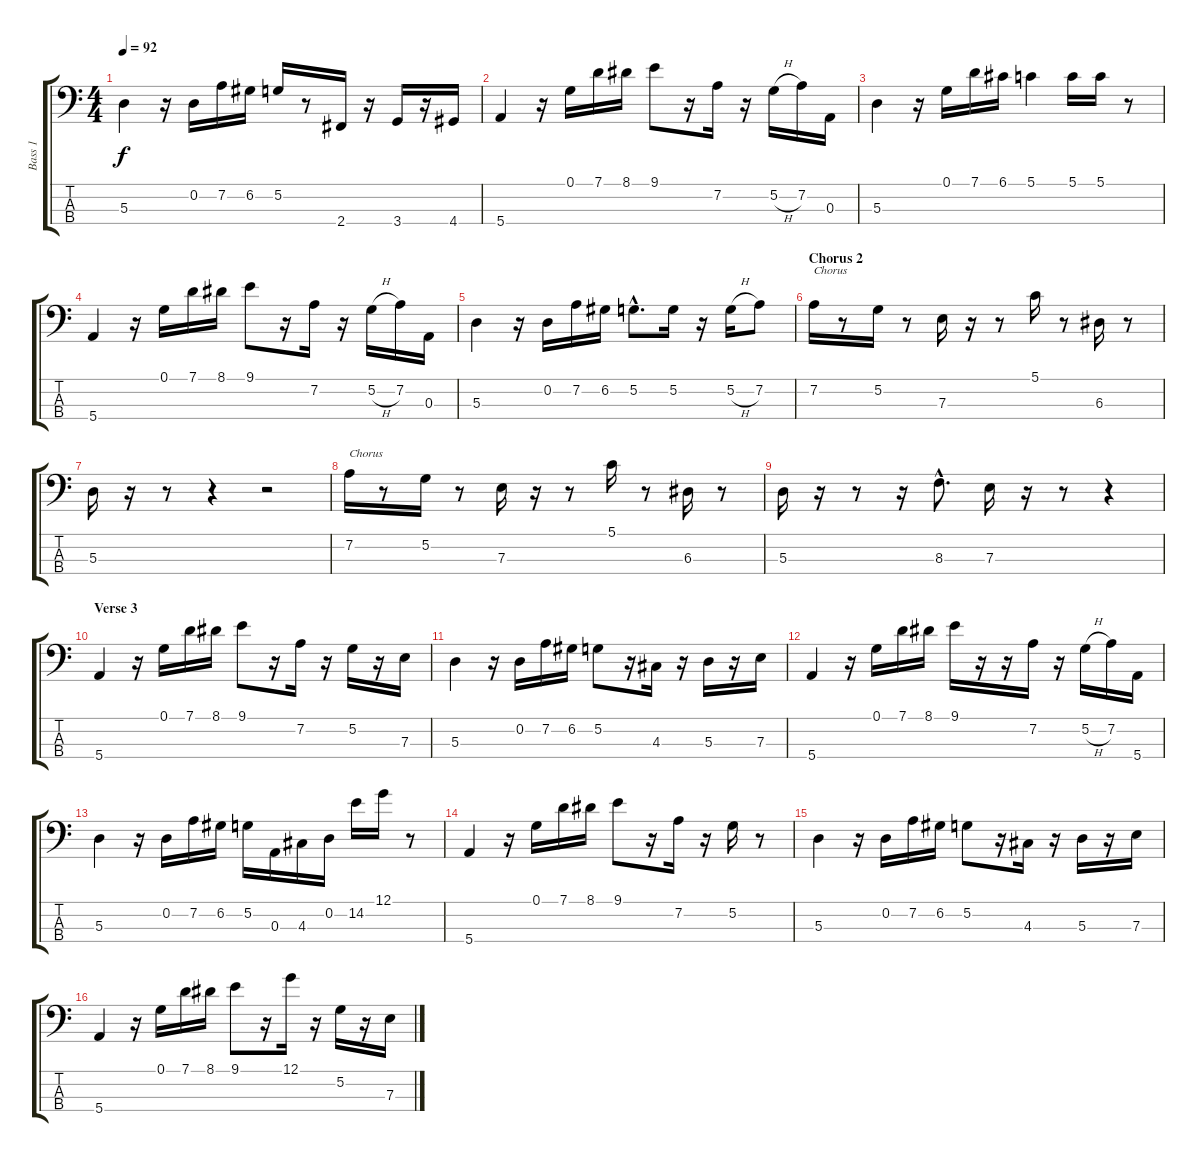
\track ("Bass 1" "Bass 1") {instrument electricbassfinger}
\staff {score tabs}
\tuning (G2 D2 A1 E1) {hide}
\ts (4 4)
\tempo 92
\clef f4
\ks c
5.3.4{dy f} r.16 0.2.16 7.2.16 6.2.16 5.2.16 r.8 2.4.16 r.16 3.4.16 r.16 4.4.16 |
5.4.4 r.16 0.1.16 7.1.16 8.1.16 9.1.8 r.16 7.2.16 r.16 5.2{h}.16 7.2.16 0.3.16 |
5.3.4 r.16 0.1.16 7.1.16 6.1.16 5.1.4 5.1.16 5.1.16 r.8 |
5.4.4 r.16 0.1.16 7.1.16 8.1.16 9.1.8 r.16 7.2.16 r.16 5.2{h}.16 7.2.16 0.3.16 |
5.3.4 r.16 0.2.16 7.2.16 6.2.16 5.2{hac}.8{d} 5.2.16 r.16 5.2{h}.16 7.2.8 |
\section ("" "Chorus 2")
7.2.16{txt "Chorus"} r.8 5.2.16 r.8 7.3.16 r.16 r.8 5.1.16 r.8 6.3.16 r.8 |
5.3.16 r.16 r.8 r.4 r.2 |
7.2.16{txt "Chorus"} r.8 5.2.16 r.8 7.3.16 r.16 r.8 5.1.16 r.8 6.3.16 r.8 |
5.3.16 r.16 r.8 r.16 8.3{hac}.8{d} 7.3.16 r.16 r.8 r.4 |
\section ("" "Verse 3")
5.4.4 r.16 0.1.16 7.1.16 8.1.16 9.1.8 r.16 7.2.16 r.16 5.2.16 r.16 7.3.16 |
5.3.4 r.16 0.2.16 7.2.16 6.2.16 5.2.8 r.16 4.3.16 r.16 5.3.16 r.16 7.3.16 |
5.4.4 r.16 0.1.16 7.1.16 8.1.16 9.1.16 r.16 r.16 7.2.16 r.16 5.2{h}.16 7.2.16 5.4.16 |
5.3.4 r.16 0.2.16 7.2.16 6.2.16 5.2.16 0.3.16 4.3.16 0.2.16 14.2.16 12.1.16 r.8 |
5.4.4 r.16 0.1.16 7.1.16 8.1.16 9.1.8 r.16 7.2.16 r.16 5.2.16 r.8 |
5.3.4 r.16 0.2.16 7.2.16 6.2.16 5.2.8 r.16 4.3.16 r.16 5.3.16 r.16 7.3.16 |
5.4.4 r.16 0.1.16 7.1.16 8.1.16 9.1.8 r.16 12.1.16 r.16 5.2.16 r.16 7.3.16
